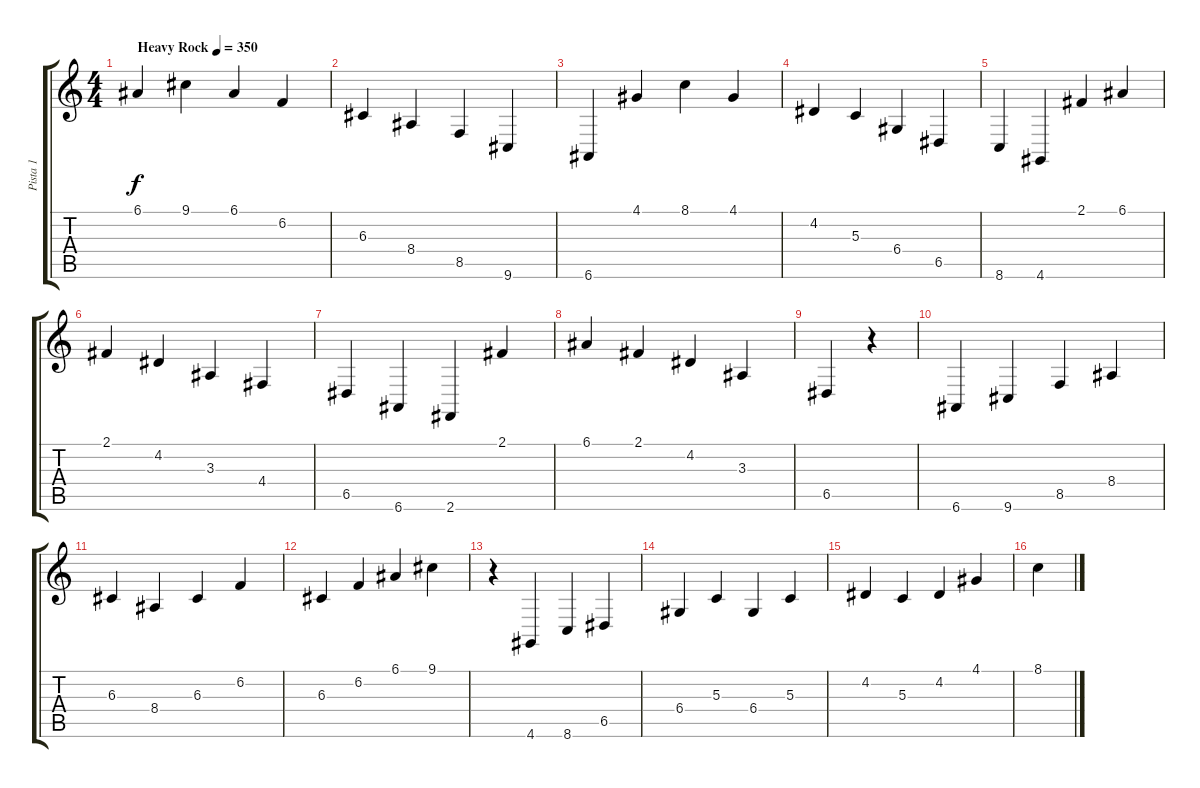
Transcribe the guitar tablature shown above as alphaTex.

\track ("Pista 1" "Pista 1") {instrument pad3polysynth}
\staff {score tabs}
\tuning (E4 B3 G3 D3 A2 E2) {hide}
\ts (4 4)
\tempo (350 "Heavy Rock")
\clef g2
\ks c
6.1.4{dy f instrument pad3polysynth} 9.1.4 6.1.4 6.2.4 |
6.3.4 8.4.4 8.5.4 9.6.4 |
6.6.4 4.1.4 8.1.4 4.1.4 |
4.2.4 5.3.4 6.4.4 6.5.4 |
8.6.4 4.6.4 2.1.4 6.1.4 |
2.1.4 4.2.4 3.3.4 4.4.4 |
6.5.4 6.6.4 2.6.4 2.1.4 |
6.1.4 2.1.4 4.2.4 3.3.4 |
6.5.4 r.4 |
6.6.4 9.6.4 8.5.4 8.4.4 |
6.3.4 8.4.4 6.3.4 6.2.4 |
6.3.4 6.2.4 6.1.4 9.1.4 |
r.4 4.6.4 8.6.4 6.5.4 |
6.4.4 5.3.4 6.4.4 5.3.4 |
4.2.4 5.3.4 4.2.4 4.1.4 |
8.1.4
